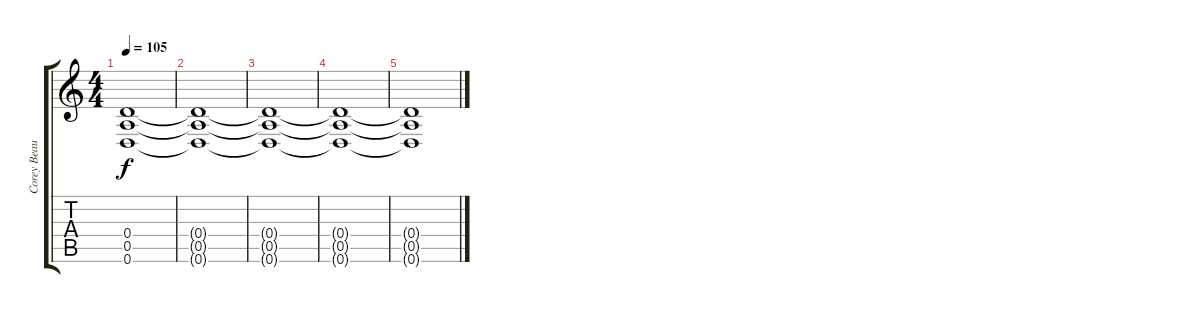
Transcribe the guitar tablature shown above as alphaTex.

\track ("Corey Beaulieu" "Corey Beau") {instrument distortionguitar}
\staff {score tabs}
\tuning (E4 B3 G3 D3 A2 D2) {hide}
\ts (4 4)
\tempo 105
\clef g2
\ks c
(0.4 0.5 0.6).1{dy f} |
(0.4{t} 0.5{t} 0.6{t}).1 |
(0.4{t} 0.5{t} 0.6{t}).1{volume 13} |
(0.4{t} 0.5{t} 0.6{t}).1{volume 10} |
(0.4{t} 0.5{t} 0.6{t}).1{volume 7}
